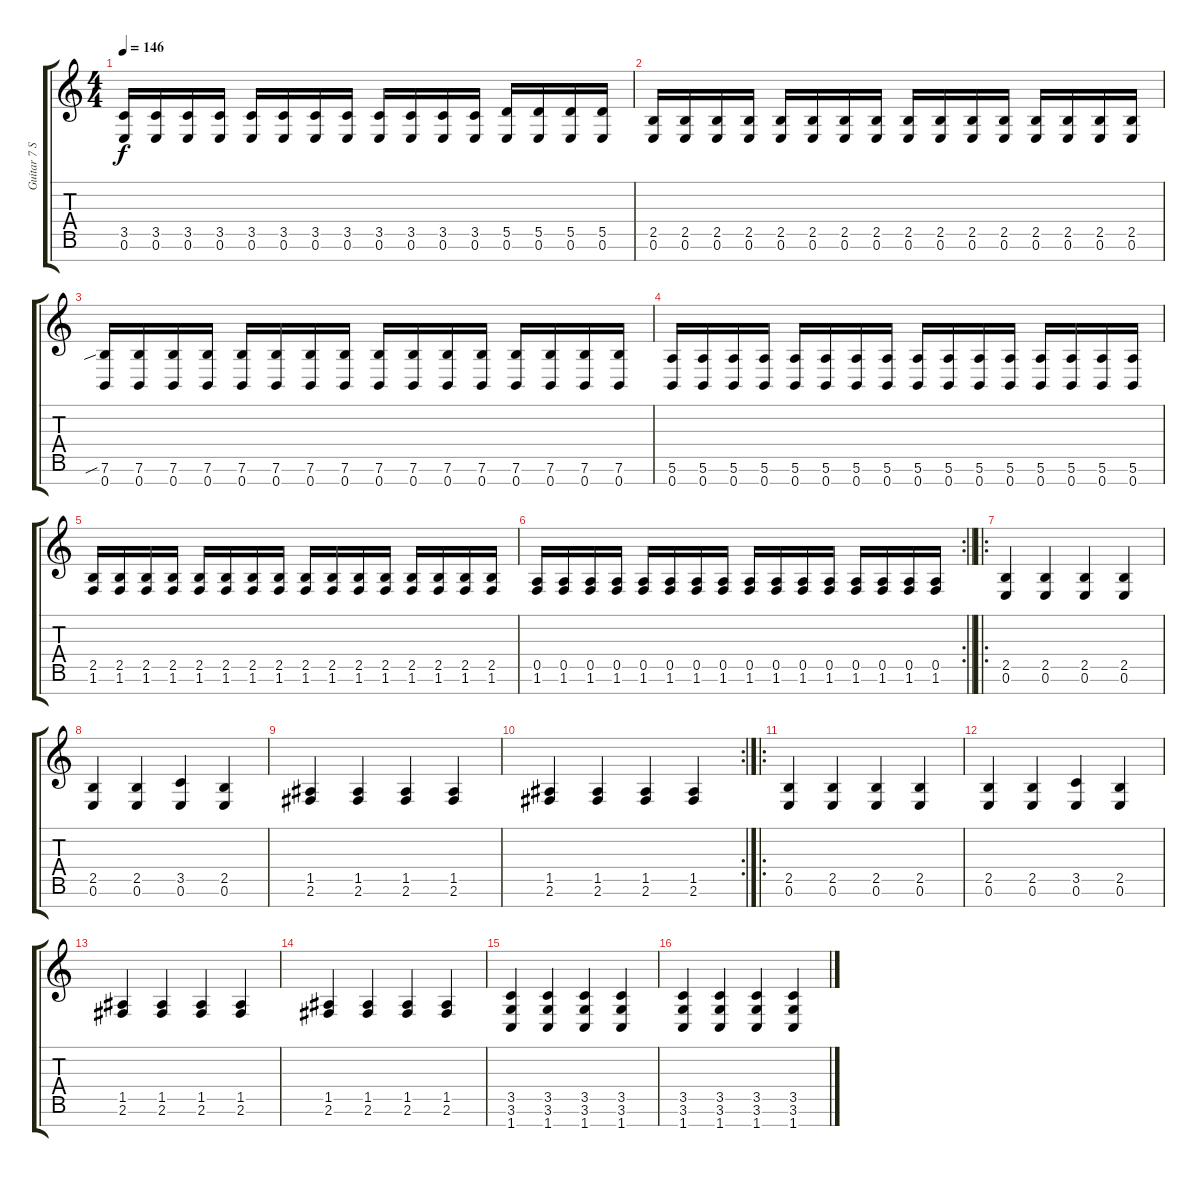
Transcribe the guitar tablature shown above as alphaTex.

\track ("Guitar 7 Strings" "Guitar 7 S") {instrument distortionguitar}
\staff {score tabs}
\tuning (E4 B3 G3 D3 A2 E2 B1) {hide}
\ts (4 4)
\tempo 146
\clef g2
\ks c
(3.5 0.6).16{dy f} (3.5 0.6).16 (3.5 0.6).16 (3.5 0.6).16 (3.5 0.6).16 (3.5 0.6).16 (3.5 0.6).16 (3.5 0.6).16 (3.5 0.6).16 (3.5 0.6).16 (3.5 0.6).16 (3.5 0.6).16 (5.5 0.6).16 (5.5 0.6).16 (5.5 0.6).16 (5.5 0.6).16 |
(2.5 0.6).16 (2.5 0.6).16 (2.5 0.6).16 (2.5 0.6).16 (2.5 0.6).16 (2.5 0.6).16 (2.5 0.6).16 (2.5 0.6).16 (2.5 0.6).16 (2.5 0.6).16 (2.5 0.6).16 (2.5 0.6).16 (2.5 0.6).16 (2.5 0.6).16 (2.5 0.6).16 (2.5 0.6).16 |
(7.6{sib} 0.7).16 (7.6 0.7).16 (7.6 0.7).16 (7.6 0.7).16 (7.6 0.7).16 (7.6 0.7).16 (7.6 0.7).16 (7.6 0.7).16 (7.6 0.7).16 (7.6 0.7).16 (7.6 0.7).16 (7.6 0.7).16 (7.6 0.7).16 (7.6 0.7).16 (7.6 0.7).16 (7.6 0.7).16 |
(5.6 0.7).16 (5.6 0.7).16 (5.6 0.7).16 (5.6 0.7).16 (5.6 0.7).16 (5.6 0.7).16 (5.6 0.7).16 (5.6 0.7).16 (5.6 0.7).16 (5.6 0.7).16 (5.6 0.7).16 (5.6 0.7).16 (5.6 0.7).16 (5.6 0.7).16 (5.6 0.7).16 (5.6 0.7).16 |
(2.5 1.6).16 (2.5 1.6).16 (2.5 1.6).16 (2.5 1.6).16 (2.5 1.6).16 (2.5 1.6).16 (2.5 1.6).16 (2.5 1.6).16 (2.5 1.6).16 (2.5 1.6).16 (2.5 1.6).16 (2.5 1.6).16 (2.5 1.6).16 (2.5 1.6).16 (2.5 1.6).16 (2.5 1.6).16 |
\rc 2
\barLineRight lightlight
(0.5 1.6).16 (0.5 1.6).16 (0.5 1.6).16 (0.5 1.6).16 (0.5 1.6).16 (0.5 1.6).16 (0.5 1.6).16 (0.5 1.6).16 (0.5 1.6).16 (0.5 1.6).16 (0.5 1.6).16 (0.5 1.6).16 (0.5 1.6).16 (0.5 1.6).16 (0.5 1.6).16 (0.5 1.6).16 |
\ro
(2.5 0.6).4 (2.5 0.6).4 (2.5 0.6).4 (2.5 0.6).4 |
(2.5 0.6).4 (2.5 0.6).4 (3.5 0.6).4 (2.5 0.6).4 |
(1.5 2.6).4 (1.5 2.6).4 (1.5 2.6).4 (1.5 2.6).4 |
\rc 2
(1.5 2.6).4 (1.5 2.6).4 (1.5 2.6).4 (1.5 2.6).4 |
\ro
(2.5 0.6).4 (2.5 0.6).4 (2.5 0.6).4 (2.5 0.6).4 |
(2.5 0.6).4 (2.5 0.6).4 (3.5 0.6).4 (2.5 0.6).4 |
(1.5 2.6).4 (1.5 2.6).4 (1.5 2.6).4 (1.5 2.6).4 |
(1.5 2.6).4 (1.5 2.6).4 (1.5 2.6).4 (1.5 2.6).4 |
(3.5 3.6 1.7).4 (3.5 3.6 1.7).4 (3.5 3.6 1.7).4 (3.5 3.6 1.7).4 |
(3.5 3.6 1.7).4 (3.5 3.6 1.7).4 (3.5 3.6 1.7).4 (3.5 3.6 1.7).4
